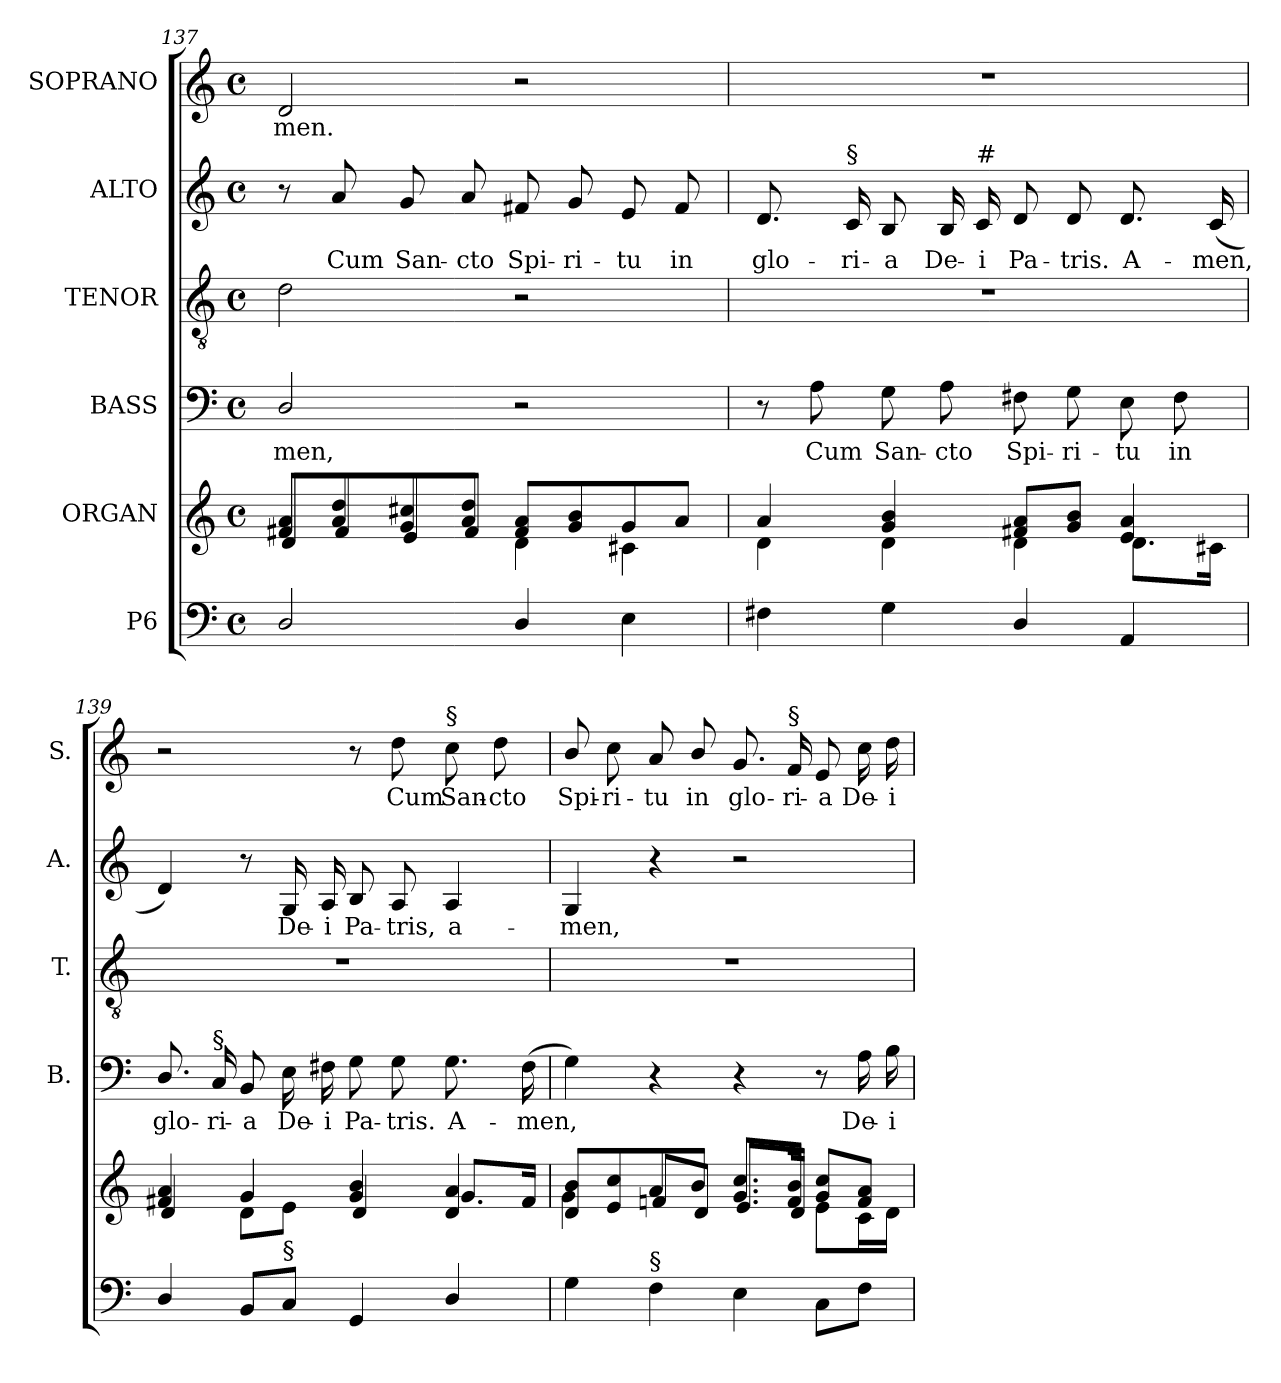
**kern	**kern	**kern	**text	**kern	**kern	**text	**kern	**text
*part6	*part5	*part4	*part4	*part3	*part2	*part2	*part1	*part1
*staff6	*staff5	*staff4	*staff4	*staff3	*staff2	*staff2	*staff1	*staff1
*I"P6	*I"ORGAN	*I"BASS	*	*I"TENOR	*I"ALTO	*	*I"SOPRANO	*
*	*	*I'B.	*	*I'T.	*I'A.	*	*I'S.	*
*clefF4	*clefG2	*clefF4	*	*clefGv2	*clefG2	*	*clefG2	*
*	*	*	*	*ITrd7c12	*	*	*	*
*k[]	*k[]	*k[]	*	*k[]	*k[]	*	*k[]	*
*C:	*C:	*C:	*	*C:	*C:	*	*C:	*
*M4/4	*M4/4	*M4/4	*	*M4/4	*M4/4	*	*M4/4	*
*met(c)	*met(c)	*met(c)	*	*met(c)	*met(c)	*	*met(c)	*
=137	=137	=137	=137	=137	=137	=137	=137	=137
*	*^	*	*	*	*	*	*	*
!	!	!	!	!LO:LY:b:color=#000000	!	!	!	!	!
!	!	!	!	!	!	!	!	!	!LO:LY:b:color=#000000
2Di/	8f#Xi/ 8aiL	8di/L	2Di/	-men,	2Di\	8r	.	2di/	-men.
!	!	!	!	!	!	!	!LO:LY:b:color=#000000	!	!
.	8ai/ 8ddi	8f#i/	.	.	.	8ai/	Cum	.	.
!	!	!	!	!	!	!	!LO:LY:b:color=#000000	!	!
.	8gi/ 8cc#Xi	8ei/	.	.	.	8gi/	San-	.	.
!	!	!	!	!	!	!	!LO:LY:b:color=#000000	!	!
.	8ai/ 8ddiJ	8f#i/J	.	.	.	8ai/	-cto	.	.
!	!	!	!	!	!	!	!LO:LY:b:color=#000000	!	!
4Di/	8f#i/ 8aiL	4di\	2r	.	2r	8f#Xi/	Spi-	2r	.
!	!	!	!	!	!	!	!LO:LY:b:color=#000000	!	!
.	8gi/ 8bi	.	.	.	.	8gi/	-ri-	.	.
!	!	!	!	!	!	!	!LO:LY:b:color=#000000	!	!
4Ei\	8gi/	4c#Xi\	.	.	.	8ei/	-tu	.	.
!	!	!	!	!	!	!	!LO:LY:b:color=#000000	!	!
.	8ai/J	.	.	.	.	8f#i/	in	.	.
!!LO:LB:g=z
=138	=138	=138	=138	=138	=138	=138	=138	=138	=138
!	!	!	!	!	!	!	!LO:LY:b:color=#000000	!	!
4F#Xi\	4ai/	4di\	8r	.	1r	8.di/	glo-	1r	.
!	!	!	!	!LO:LY:b:color=#000000	!	!	!	!	!
.	.	.	8Ai\	Cum	.	.	.	.	.
!	!	!	!	!	!	!LO:TX:a:t=§	!	!	!
!	!	!	!	!	!	!	!LO:LY:b:color=#000000	!	!
.	.	.	.	.	.	16ci/	-ri-	.	.
!	!	!	!	!LO:LY:b:color=#000000	!	!	!	!	!
!	!	!	!	!	!	!	!LO:LY:b:color=#000000	!	!
4Gi\	4gi/ 4bi	4di\	8Gi\	San-	.	8Bi/	-a	.	.
!	!	!	!	!LO:LY:b:color=#000000	!	!	!	!	!
!	!	!	!	!	!	!	!LO:LY:b:color=#000000	!	!
.	.	.	8Ai\	-cto	.	16Bi/	De-	.	.
!	!	!	!	!	!	!LO:TX:a:t=#	!	!	!
!	!	!	!	!	!	!	!LO:LY:b:color=#000000	!	!
.	.	.	.	.	.	16ci/	-i	.	.
!	!	!	!	!LO:LY:b:color=#000000	!	!	!	!	!
!	!	!	!	!	!	!	!LO:LY:b:color=#000000	!	!
4Di/	8f#Xi/ 8aiL	4di\	8F#Xi\	Spi-	.	8di/	Pa-	.	.
!	!	!	!	!LO:LY:b:color=#000000	!	!	!	!	!
!	!	!	!	!	!	!	!LO:LY:b:color=#000000	!	!
.	8gi/ 8biJ	.	8Gi\	-ri-	.	8di/	-tris.	.	.
!	!	!	!	!LO:LY:b:color=#000000	!	!	!	!	!
!	!	!	!	!	!	!	!LO:LY:b:color=#000000	!	!
4AAi/	4ei/ 4ai	8.di\L	8Ei\	-tu	.	8.di/	A-	.	.
!	!	!	!	!LO:LY:b:color=#000000	!	!	!	!	!
.	.	.	8F#i\	in	.	.	.	.	.
!	!	!	!	!	!	!	!LO:LY:b:color=#000000	!	!
.	.	16c#Xi\Jk	.	.	.	(16ci/	-men,	.	.
=139	=139	=139	=139	=139	=139	=139	=139	=139	=139
!	!	!	!	!LO:LY:b:color=#000000	!	!	!	!	!
4Di/	4f#Xi/ 4ai	4di/	8.Di/	glo-	1r	4di/)	.	2r	.
!	!	!	!LO:TX:a:t=§	!	!	!	!	!	!
!	!	!	!	!LO:LY:b:color=#000000	!	!	!	!	!
.	.	.	16Ci/	-ri-	.	.	.	.	.
!	!	!	!	!LO:LY:b:color=#000000	!	!	!	!	!
8BBi/L	4gi/	8di\L	8BBi/	-a	.	8r	.	.	.
!	!	!	!	!LO:LY:b:color=#000000	!	!	!	!	!
!LO:TX:a:t=§	!	!	!	!	!	!	!	!	!
!	!	!	!	!	!	!	!LO:LY:b:color=#000000	!	!
8Ci/J	.	8ei\J	16Ei\	De-	.	16Gi/	De-	.	.
!	!	!	!	!LO:LY:b:color=#000000	!	!	!	!	!
!	!	!	!	!	!	!	!LO:LY:b:color=#000000	!	!
.	.	.	16F#Xi\	-i	.	16Ai/	-i	.	.
!	!	!	!	!LO:LY:b:color=#000000	!	!	!	!	!
!	!	!	!	!	!	!	!LO:LY:b:color=#000000	!	!
4GGi/	4gi/ 4bi	4di/	8Gi\	Pa-	.	8Bi/	Pa-	8r	.
!	!	!	!	!LO:LY:b:color=#000000	!	!	!	!	!
!	!	!	!	!	!	!	!LO:LY:b:color=#000000	!	!
!	!	!	!	!	!	!	!	!	!LO:LY:b:color=#000000
.	.	.	8Gi\	-tris.	.	8Ai/	-tris,	8ddi\	Cum
!	!	!	!	!LO:LY:b:color=#000000	!	!	!	!	!
!	!	!	!	!	!	!	!LO:LY:b:color=#000000	!	!
!	!	!	!	!	!	!	!	!LO:TX:a:t=§	!
!	!	!	!	!	!	!	!	!	!LO:LY:b:color=#000000
4Di/	4di/ 4ai	8.gi/L	8.Gi\	A-	.	4Ai/	a-	8cci\	San-
!	!	!	!	!	!	!	!	!	!LO:LY:b:color=#000000
.	.	.	.	.	.	.	.	8ddi\	-cto
!	!	!	!	!LO:LY:b:color=#000000	!	!	!	!	!
.	.	16f#i/Jk	(16F#i\	-men,	.	.	.	.	.
=140	=140	=140	=140	=140	=140	=140	=140	=140	=140
!	!	!	!	!	!	!	!LO:LY:b:color=#000000	!	!
!	!	!	!	!	!	!	!	!	!LO:LY:b:color=#000000
4Gi\	8di/ 8biL	4gi\	4Gi\)	.	1r	4Gi/	-men,	8bi/	Spi-
!	!	!	!	!	!	!	!	!	!LO:LY:b:color=#000000
.	8ei/ 8cci	.	.	.	.	.	.	8cci\	-ri-
!LO:TX:a:t=§	!	!	!	!	!	!	!	!	!
!	!	!	!	!	!	!	!	!	!LO:LY:b:color=#000000
4Fi\	8ai/	8fni/L	4r	.	.	4r	.	8ai/	-tu
!	!	!	!	!	!	!	!	!	!LO:LY:b:color=#000000
.	8bi/J	8di/J	.	.	.	.	.	8bi/	in
!	!	!	!	!	!	!	!	!	!LO:LY:b:color=#000000
4Ei\	8.gi/ 8.cciL	8.ei/L	4r	.	.	2r	.	8.gi/	glo-
!	!	!	!	!	!	!	!	!LO:TX:a:t=§	!
!	!	!	!	!	!	!	!	!	!LO:LY:b:color=#000000
.	16fi/ 16biJk	16di/Jk	.	.	.	.	.	16fi/	-ri-
!	!	!	!	!	!	!	!	!	!LO:LY:b:color=#000000
8Ci\L	8gi/ 8cciL	8ei\L	8r	.	.	.	.	8ei/	-a
!	!	!	!	!LO:LY:b:color=#000000	!	!	!	!	!
!	!	!	!	!	!	!	!	!	!LO:LY:b:color=#000000
8Fi\J	8fi/ 8aiJ	16ci\L	16Ai\	De-	.	.	.	16cci\	De-
!	!	!	!	!LO:LY:b:color=#000000	!	!	!	!	!
!	!	!	!	!	!	!	!	!	!LO:LY:b:color=#000000
.	.	16di\JJ	16Bi\	-i	.	.	.	16ddi\	-i
*	*v	*v	*	*	*	*	*	*	*
=	=	=	=	=	=	=	=	=
*-	*-	*-	*-	*-	*-	*-	*-	*-
